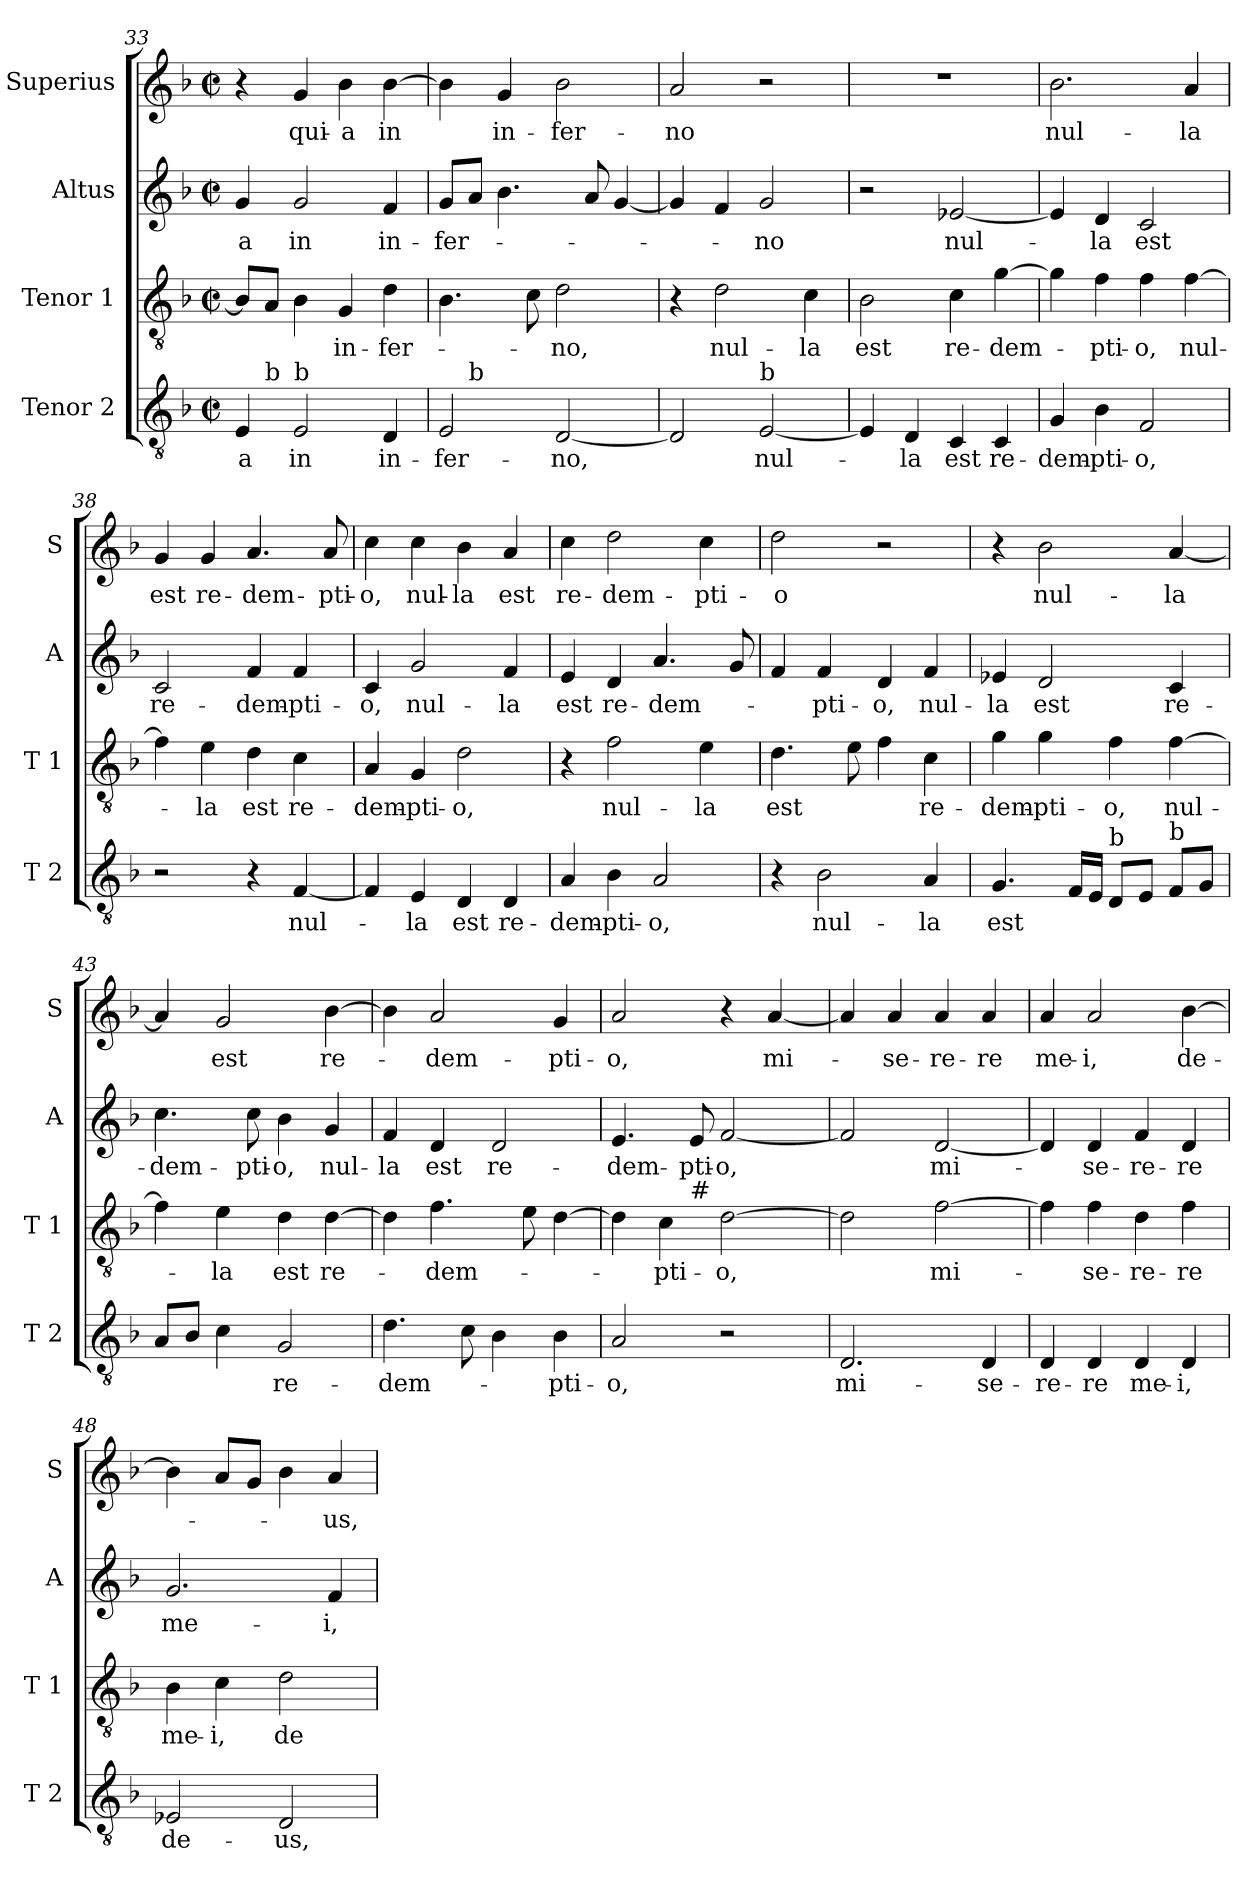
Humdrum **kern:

**kern	**text	**kern	**text	**kern	**text	**kern	**text
*part4	*part4	*part3	*part3	*part2	*part2	*part1	*part1
*staff4	*staff4	*staff3	*staff3	*staff2	*staff2	*staff1	*staff1
*I"Tenor 2	*	*I"Tenor 1	*	*I"Altus	*	*I"Superius	*
*I'T 2	*	*I'T 1	*	*I'A	*	*I'S	*
*clefGv2	*	*clefGv2	*	*clefG2	*	*clefG2	*
*k[b-]	*	*k[b-]	*	*k[b-]	*	*k[b-]	*
*F:	*	*F:	*	*F:	*	*F:	*
*M2/2	*	*M2/2	*	*M2/2	*	*M2/2	*
*met(c|)	*	*met(c|)	*	*met(c|)	*	*met(c|)	*
=33	=33	=33	=33	=33	=33	=33	=33
*^	*	*	*	*	*	*	*
4E/	8ryy	-a	8B-/L]	.	4g/	-a	4r	.
!	!LO:TX:a:t=b	!	!	!	!	!	!	!
.	2..ryy	.	8A/J	.	.	.	.	.
!LO:TX:a:t=b	!	!	!	!	!	!	!	!
2E/	.	in	4B-\	.	2g/	in	4g/	qui-
.	.	.	4G/	in-	.	.	4b-\	-a
4D/	.	in-	4d\	-fer-	4f/	in-	[4b-\	in
=34	=34	=34	=34	=34	=34	=34	=34	=34
2E/	8ryy	-fer-	4.B-\	.	8g/L	-fer-	4b-\]	.
!	!LO:TX:a:t=b	!	!	!	!	!	!	!
.	2..ryy	.	.	.	8a/J	.	.	.
.	.	.	.	.	4.b-\	.	4g/	in-
.	.	.	8c\	.	.	.	.	.
[2D/	.	-no,	2d\	-no,	.	.	2b-\	-fer-
.	.	.	.	.	8a/	.	.	.
.	.	.	.	.	[4g/	.	.	.
*v	*v	*	*	*	*	*	*	*
=35	=35	=35	=35	=35	=35	=35	=35
2D/]	.	4r	.	4g/]	.	2a/	-no
.	.	2d\	nul-	4f/	.	.	.
!LO:TX:a:t=b	!	!	!	!	!	!	!
[2E/	nul-	.	.	2g/	-no	2r	.
.	.	4c\	-la	.	.	.	.
!!LO:PB:g=z
=36	=36	=36	=36	=36	=36	=36	=36
4E/]	.	2B-\	est	2r	.	1r	.
4D/	-la	.	.	.	.	.	.
4C/	est	4c\	re-	[2e-X/	nul-	.	.
4C/	re-	[4g\	-dem-	.	.	.	.
=37	=37	=37	=37	=37	=37	=37	=37
4G/	-dem-	4g\]	.	4e-/]	.	2.b-\	nul-
4B-\	-pti-	4f\	-pti-	4d/	-la	.	.
2F/	-o,	4f\	-o,	2c/	est	.	.
.	.	[4f\	nul-	.	.	4a/	-la
=38	=38	=38	=38	=38	=38	=38	=38
2r	.	4f\]	.	2c/	re-	4g/	est
.	.	4e\	-la	.	.	4g/	re-
4r	.	4d\	est	4f/	-dem-	4.a/	-dem-
[4F/	nul-	4c\	re-	4f/	-pti-	.	.
.	.	.	.	.	.	8a/	-pti-
=39	=39	=39	=39	=39	=39	=39	=39
4F/]	.	4A/	-dem-	4c/	-o,	4cc\	-o,
4E/	-la	4G/	-pti-	2g/	nul-	4cc\	nul-
4D/	est	2d\	-o,	.	.	4b-\	-la
4D/	re-	.	.	4f/	-la	4a/	est
=40	=40	=40	=40	=40	=40	=40	=40
4A/	-dem-	4r	.	4e/	est	4cc\	re-
4B-\	-pti-	2f\	nul-	4d/	re-	2dd\	-dem-
2A/	-o,	.	.	4.a/	-dem-	.	.
.	.	4e\	-la	.	.	4cc\	-pti-
.	.	.	.	8g/	.	.	.
=41	=41	=41	=41	=41	=41	=41	=41
4r	.	4.d\	est	4f/	.	2dd\	-o
2B-\	nul-	.	.	4f/	-pti-	.	.
.	.	8e\	.	.	.	.	.
.	.	4f\	.	4d/	-o,	2r	.
4A/	-la	4c\	re-	4f/	nul-	.	.
!!LO:LB:g=z
=42	=42	=42	=42	=42	=42	=42	=42
4.G/	est	4g\	-dem-	4e-X/	-la	4r	.
.	.	4g\	-pti-	2d/	est	2b-\	nul-
16F/LL	.	.	.	.	.	.	.
16E/JJ	.	.	.	.	.	.	.
!LO:TX:a:t=b	!	!	!	!	!	!	!
8D/L	.	4f\	-o,	.	.	.	.
8E/J	.	.	.	.	.	.	.
!LO:TX:a:t=b	!	!	!	!	!	!	!
8F/L	.	[4f\	nul-	4c/	re-	[4a/	-la
8G/J	.	.	.	.	.	.	.
=43	=43	=43	=43	=43	=43	=43	=43
8A/L	.	4f\]	.	4.cc\	-dem-	4a/]	.
8B-/J	.	.	.	.	.	.	.
4c\	.	4e\	-la	.	.	2g/	est
.	.	.	.	8cc\	-pti-	.	.
2G/	re-	4d\	est	4b-\	-o,	.	.
.	.	[4d\	re-	4g/	nul-	[4b-\	re-
=44	=44	=44	=44	=44	=44	=44	=44
4.d\	-dem-	4d\]	.	4f/	-la	4b-\]	.
.	.	4.f\	-dem-	4d/	est	2a/	-dem-
8c\	.	.	.	.	.	.	.
4B-\	.	.	.	2d/	re-	.	.
.	.	8e\	.	.	.	.	.
4B-\	-pti-	[4d\	.	.	.	4g/	-pti-
=45	=45	=45	=45	=45	=45	=45	=45
*	*	*^	*	*	*	*	*
2A/	-o,	4d\]	4.ryy	.	4.e/	-dem-	2a/	-o,
.	.	4c\	.	-pti-	.	.	.	.
!	!	!	!LO:TX:a:t=#	!	!	!	!	!
.	.	.	2ryy	.	8e/	-pti-	.	.
2r	.	[2d\	.	-o,	[2f/	-o,	4r	.
.	.	.	.	.	.	.	[4a/	mi-
.	.	.	8ryy	.	.	.	.	.
*	*	*v	*v	*	*	*	*	*
=46	=46	=46	=46	=46	=46	=46	=46
2.D/	mi-	2d\]	.	2f/]	.	4a/]	.
.	.	.	.	.	.	4a/	-se-
.	.	[2f\	mi-	[2d/	mi-	4a/	-re-
4D/	-se-	.	.	.	.	4a/	-re
=47	=47	=47	=47	=47	=47	=47	=47
4D/	-re-	4f\]	.	4d/]	.	4a/	me-
4D/	-re	4f\	-se-	4d/	-se-	2a/	-i,
4D/	me-	4d\	-re-	4f/	-re-	.	.
4D/	-i,	4f\	-re	4d/	-re	[4b-\	de-
!!LO:LB:g=z
=48	=48	=48	=48	=48	=48	=48	=48
2E-X/	de-	4B-\	me-	2.g/	me-	4b-\]	.
.	.	4c\	-i,	.	.	8a/L	.
.	.	.	.	.	.	8g/J	.
2D/	-us,	2d\	de-	.	.	4b-\	.
.	.	.	.	4f/	-i,	4a/	-us,
=	=	=	=	=	=	=	=
*-	*-	*-	*-	*-	*-	*-	*-
